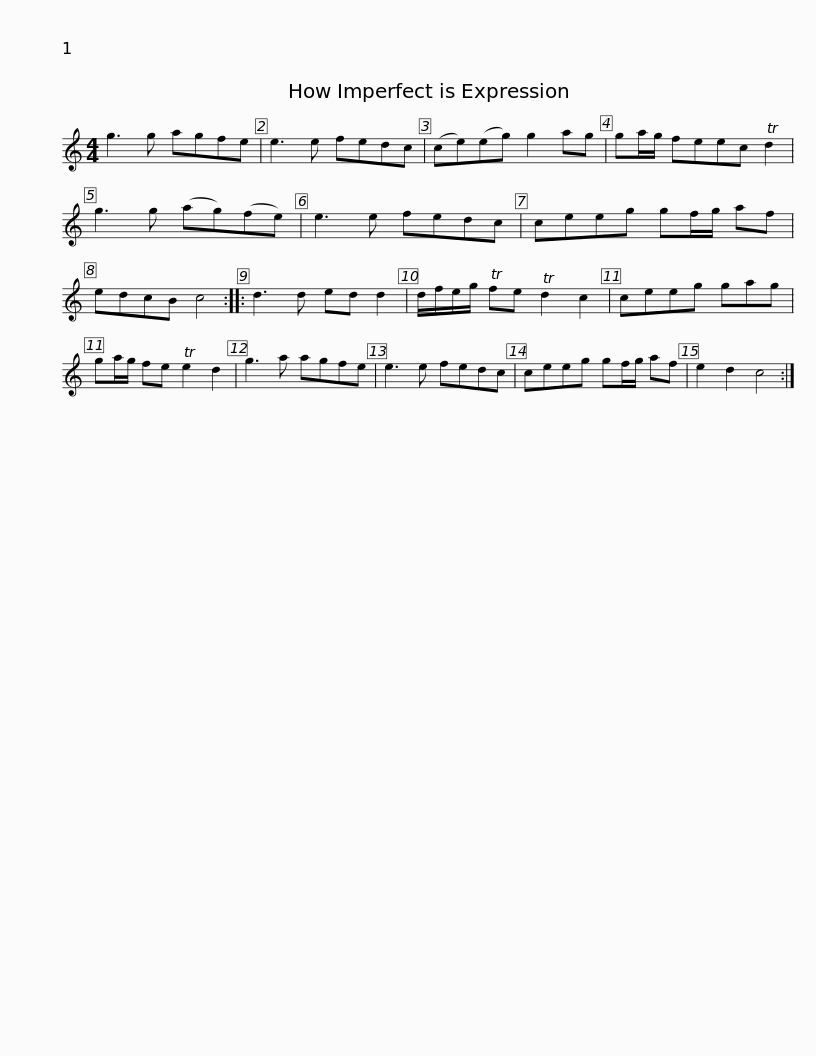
X:1
L:1/8
M:4/4
I:linebreak $
K:C
V:1 treble
V:1
 g3 g agfe | e3 e fedc | (ce)(eg) g2 ag | ga/g/ feec Td2 | g3 g (ag)(fe) | %5
 e3 e fedc |$ ceeg gf/g/ af | edcB c4 :: d3 d ed d2 | d/f/e/g/ Tfe Td2 c2 | %10
 ceeg gag | ga/g/ fe Te2 d2 |$ g3 a agfe | e3 e fedc | ceeg gf/g/ af | %15
 e2 d2 c4 :| %16
